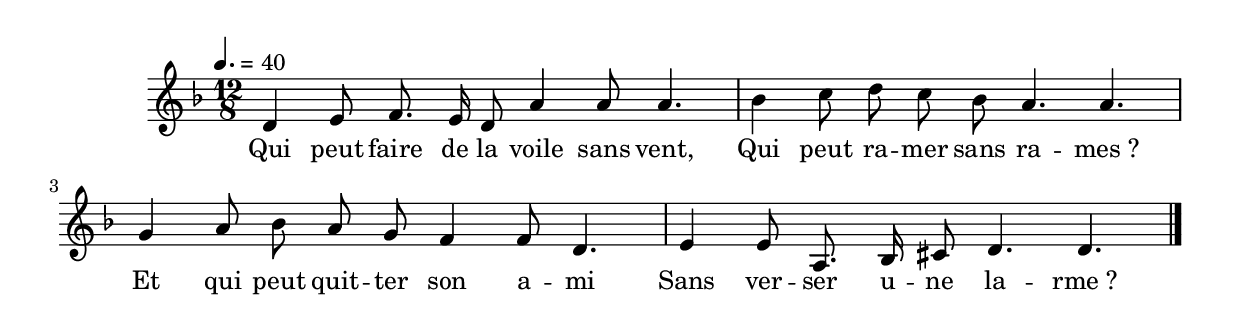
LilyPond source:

\version "2.16"
\language "français"

\header {
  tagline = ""
  composer = ""
}

MetriqueArmure = {
  \tempo 4.=40
  \time 12/8
  \key re \minor
}

italique = { \override Score . LyricText #'font-shape = #'italic }

roman = { \override Score . LyricText #'font-shape = #'roman }

MusiqueTheme = \relative do' {
  re4 mi8 fa8. mi16 re8 la'4 la8 la4.
  sib4 do8 re do sib la4. la4.
  sol4 la8 sib la sol fa4 fa8 re4.
  mi4 mi8 la,8. sib16 dod8 re4. re4.
  \bar "|."
}

Paroles = \lyricmode {
  Qui peut faire de la voile sans vent,
  Qui peut ra -- mer sans ra -- mes_?
  Et qui peut quit -- ter son a -- mi
  Sans ver -- ser u -- ne la -- rme_?
}

\score{
  <<
    \new Staff <<
      \set Staff.midiInstrument = "flute"
      \set Staff.autoBeaming = ##f
      \new Voice = "theme" {
        \override Score.PaperColumn #'keep-inside-line = ##t
        \MetriqueArmure
        \MusiqueTheme
      }
    >>
    \new Lyrics \lyricsto theme {
      \Paroles
    }
  >>
  \layout{}
}

\score{
  <<
    \new Staff <<
      \set Staff.midiInstrument = "flute"
      \set Staff.autoBeaming = ##f
      \new Voice = "theme" {
        \override Score.PaperColumn #'keep-inside-line = ##t
        \MetriqueArmure
        \MusiqueTheme \MusiqueTheme
      }
    >>
    \new Lyrics \lyricsto theme {
      \Paroles \Paroles
    }
    \new Staff <<
      \set Staff.midiInstrument = "flute"
      \set Staff.autoBeaming = ##f
      \new Voice = "acc" {
        \override Score.PaperColumn #'keep-inside-line = ##t
        \MetriqueArmure
        s1.*4 s1. \MusiqueTheme
      }
    >>
    \new Lyrics \lyricsto acc {
      \Paroles
    }
  >>
  \midi{}
}
